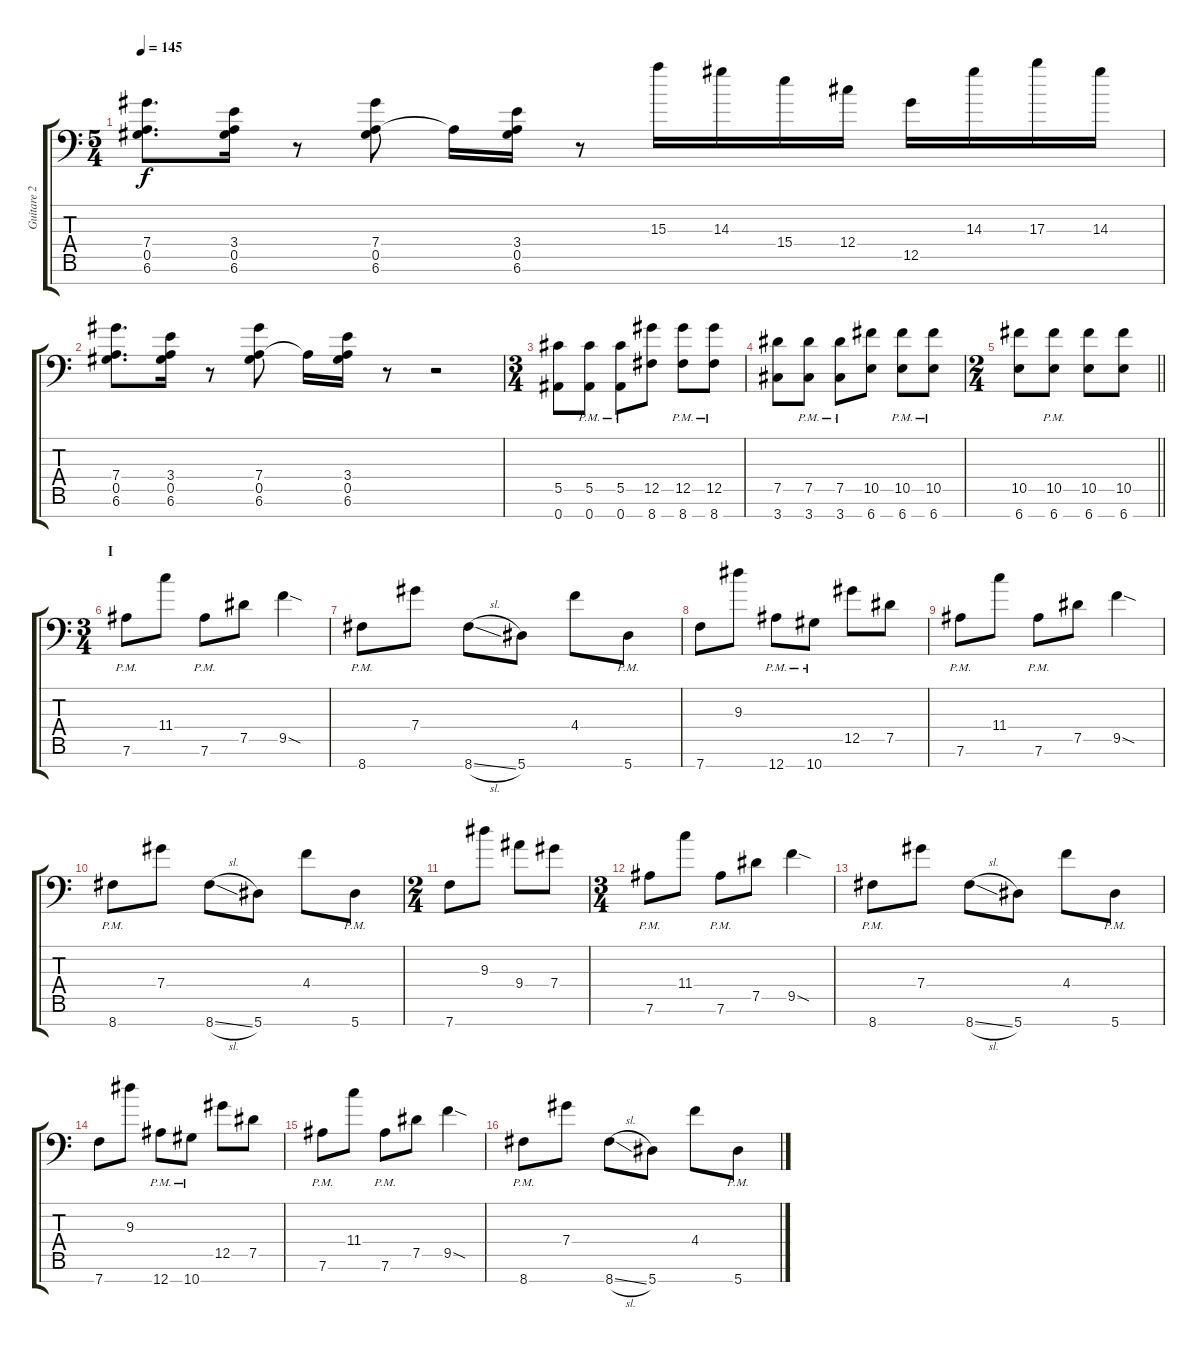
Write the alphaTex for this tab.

\track ("Guitare 2" "Guitare 2") {instrument distortionguitar}
\staff {score tabs}
\tuning (Eb4 Bb3 Gb3 Db3 Ab2 Eb2 Bb1) {hide}
\ts (5 4)
\tempo 145
\clef f4
\ks c
(7.4 0.5 6.6).8{d dy f} (3.4 0.5 6.6).16 r.8 (7.4 0.5 6.6).8 6.6{t}.16 (3.4 0.5 6.6).16 r.8 15.3.16 14.3.16 15.4.16 12.4.16 12.5.16 14.3.16 17.3.16 14.3.16 |
(7.4 0.5 6.6).8{d} (3.4 0.5 6.6).16 r.8 (7.4 0.5 6.6).8 6.6{t}.16 (3.4 0.5 6.6).16 r.8 r.2 |
\ts (3 4)
(5.5 0.7).8{volume 10 balance 8} (5.5{pm} 0.7{pm}).8 (5.5{pm} 0.7{pm}).8 (12.5 8.7).8 (12.5{pm} 8.7{pm}).8 (12.5{pm} 8.7{pm}).8 |
(7.5 3.7).8 (7.5{pm} 3.7{pm}).8 (7.5{pm} 3.7{pm}).8 (10.5 6.7).8 (10.5{pm} 6.7{pm}).8 (10.5{pm} 6.7{pm}).8 |
\ts (2 4)
\barLineRight lightlight
(10.5 6.7).8 (10.5{pm} 6.7{pm}).8 (10.5 6.7).8 (10.5 6.7).8 |
\ts (3 4)
\section ("" "I")
7.6{pm}.8{volume 13} 11.4.8 7.6{pm}.8 7.5.8 9.5{sod}.4 |
8.7{pm}.8 7.4.8 8.7{sl}.8 5.7.8 4.4.8 5.7{pm}.8 |
7.7.8 9.3.8 12.7{pm}.8 10.7{pm}.8 12.5.8 7.5.8 |
7.6{pm}.8 11.4.8 7.6{pm}.8 7.5.8 9.5{sod}.4 |
8.7{pm}.8 7.4.8 8.7{sl}.8 5.7.8 4.4.8 5.7{pm}.8 |
\ts (2 4)
7.7.8 9.3.8 9.4.8 7.4.8 |
\ts (3 4)
7.6{pm}.8 11.4.8 7.6{pm}.8 7.5.8 9.5{sod}.4 |
8.7{pm}.8 7.4.8 8.7{sl}.8 5.7.8 4.4.8 5.7{pm}.8 |
7.7.8 9.3.8 12.7{pm}.8 10.7{pm}.8 12.5.8 7.5.8 |
7.6{pm}.8 11.4.8 7.6{pm}.8 7.5.8 9.5{sod}.4 |
8.7{pm}.8 7.4.8 8.7{sl}.8 5.7.8 4.4.8 5.7{pm}.8
